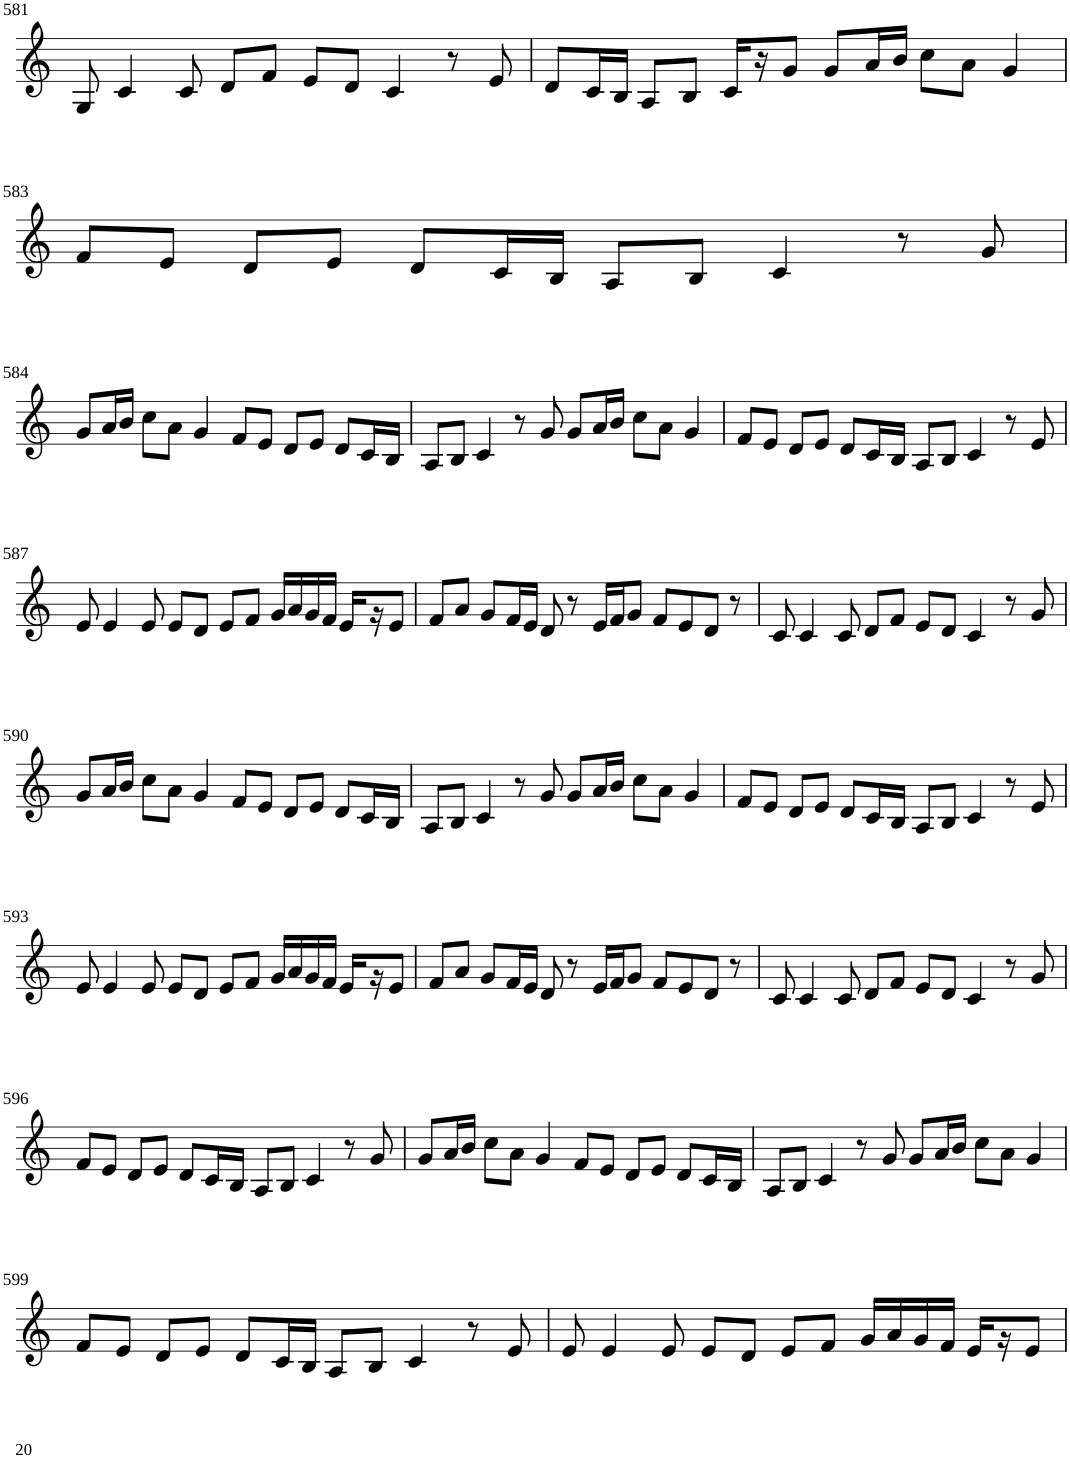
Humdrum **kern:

**kern
*part1
*staff1
*I"Violin
!!LO:PB:g=z
*clefG2
*k[]
*M6/4
=581
8G/
4c/
8c/
8d/L
8f/J
8e/L
8d/J
4c/
8r
8e/
=582
8d/L
16c/L
16B/JJ
8A/L
8B/J
16c/LL
16r
8g/J
8g/L
16a/L
16b/JJ
8cc\L
8a\J
4g/
!!LO:LB:g=z
=583
8f/L
8e/J
8d/L
8e/J
8d/L
16c/L
16B/JJ
8A/L
8B/J
4c/
8r
8g/
!!LO:LB:g=z
=584
8g/L
16a/L
16b/JJ
8cc\L
8a\J
4g/
8f/L
8e/J
8d/L
8e/J
8d/L
16c/L
16B/JJ
=585
8A/L
8B/J
4c/
8r
8g/
8g/L
16a/L
16b/JJ
8cc\L
8a\J
4g/
=586
8f/L
8e/J
8d/L
8e/J
8d/L
16c/L
16B/JJ
8A/L
8B/J
4c/
8r
8e/
!!LO:LB:g=z
=587
8e/
4e/
8e/
8e/L
8d/J
8e/L
8f/J
16g/LL
16a/
16g/
16f/JJ
16e/LL
16r
8e/J
=588
8f/L
8a/J
8g/L
16f/L
16e/JJ
8d/
8r
16e/LL
16f/J
8g/J
8f/L
8e/
8d/J
8r
=589
8c/
4c/
8c/
8d/L
8f/J
8e/L
8d/J
4c/
8r
8g/
!!LO:LB:g=z
=590
8g/L
16a/L
16b/JJ
8cc\L
8a\J
4g/
8f/L
8e/J
8d/L
8e/J
8d/L
16c/L
16B/JJ
=591
8A/L
8B/J
4c/
8r
8g/
8g/L
16a/L
16b/JJ
8cc\L
8a\J
4g/
=592
8f/L
8e/J
8d/L
8e/J
8d/L
16c/L
16B/JJ
8A/L
8B/J
4c/
8r
8e/
!!LO:LB:g=z
=593
8e/
4e/
8e/
8e/L
8d/J
8e/L
8f/J
16g/LL
16a/
16g/
16f/JJ
16e/LL
16r
8e/J
=594
8f/L
8a/J
8g/L
16f/L
16e/JJ
8d/
8r
16e/LL
16f/J
8g/J
8f/L
8e/
8d/J
8r
=595
8c/
4c/
8c/
8d/L
8f/J
8e/L
8d/J
4c/
8r
8g/
!!LO:LB:g=z
=596
8f/L
8e/J
8d/L
8e/J
8d/L
16c/L
16B/JJ
8A/L
8B/J
4c/
8r
8g/
=597
8g/L
16a/L
16b/JJ
8cc\L
8a\J
4g/
8f/L
8e/J
8d/L
8e/J
8d/L
16c/L
16B/JJ
=598
8A/L
8B/J
4c/
8r
8g/
8g/L
16a/L
16b/JJ
8cc\L
8a\J
4g/
!!LO:LB:g=z
=599
8f/L
8e/J
8d/L
8e/J
8d/L
16c/L
16B/JJ
8A/L
8B/J
4c/
8r
8e/
=600
8e/
4e/
8e/
8e/L
8d/J
8e/L
8f/J
16g/LL
16a/
16g/
16f/JJ
16e/LL
16r
8e/J
=
*-
